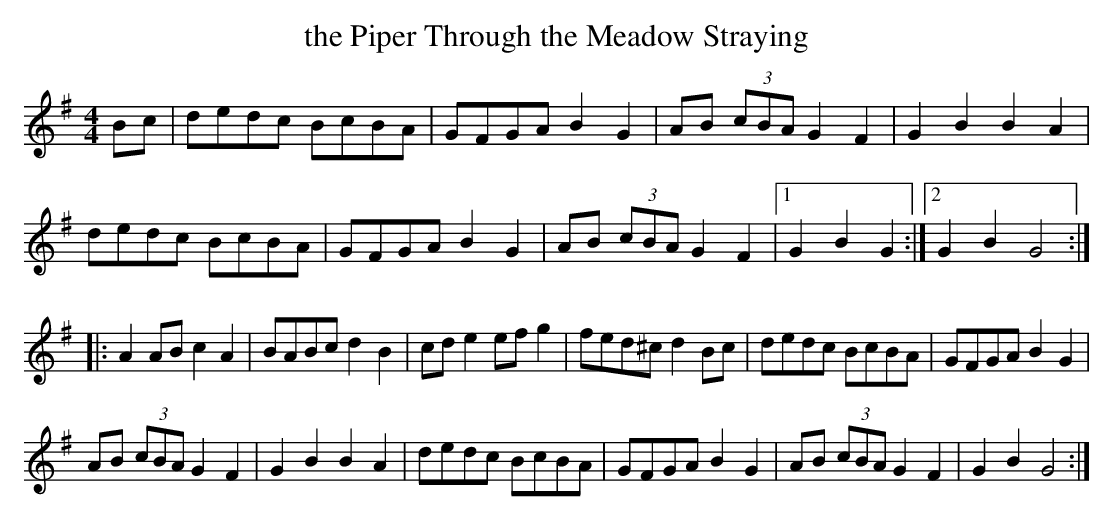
X:1
T:the Piper Through the Meadow Straying
M:4/4
K:G
Bc |\
dedc BcBA | GFGA B2G2 | AB (3cBA G2F2 | G2B2 B2A2 |! \
dedc BcBA | GFGA B2G2 | AB (3cBA G2F2 |1 G2B2 G2 :|2 G2B2 G4 :: !\
A2AB c2A2 | BABc d2B2 | cde2 efg2 | fed^c d2Bc |\
dedc BcBA | GFGA B2G2 | ! AB (3cBA G2F2 | G2B2 B2A2 | \
dedc BcBA | GFGA B2G2 | AB (3cBA G2F2 | G2B2 G4 :|
